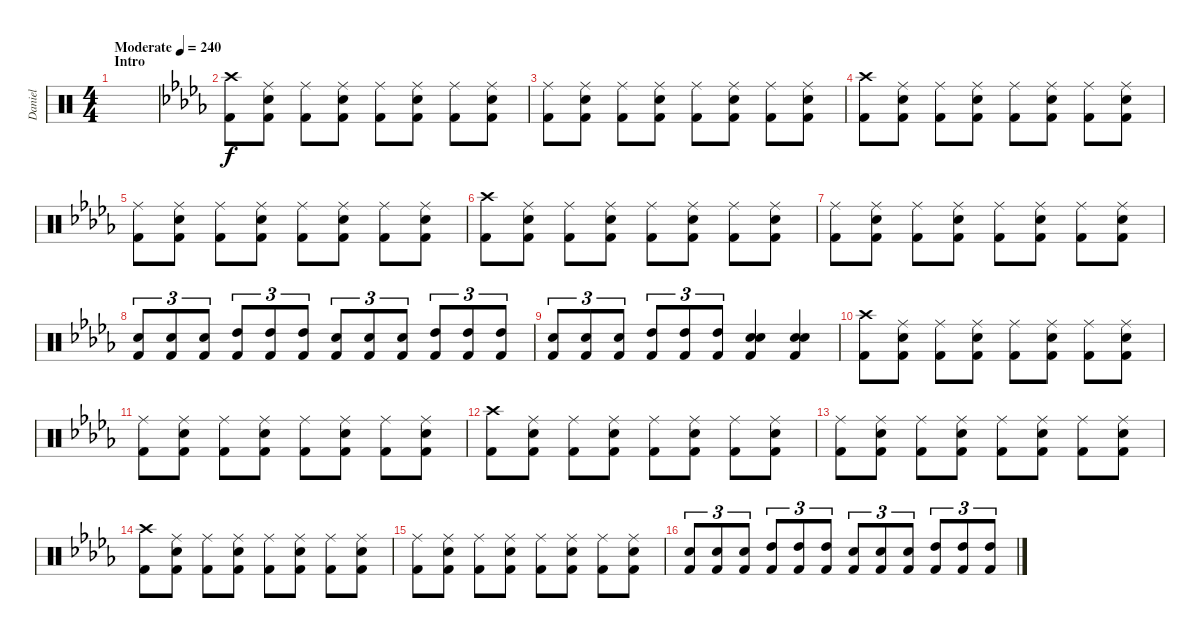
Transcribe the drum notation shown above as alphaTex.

\track ("Daniel" "Daniel") {instrument percussion}
\staff {score}
\articulation defaults
\ts (4 4)
\section ("" "Intro")
\tempo (240 "Moderate")
\clef neutral
\ks c
|
\ks bbminor
("Crash high (hit)" "Kick (hit) 2").8 ("Ride (middle)" "Snare (hit) 2" "Kick (hit) 2").8 ("Ride (middle)" "Kick (hit) 2").8 ("Ride (middle)" "Snare (hit) 2" "Kick (hit) 2").8 ("Ride (middle)" "Kick (hit) 2").8 ("Ride (middle)" "Snare (hit) 2" "Kick (hit) 2").8 ("Ride (middle)" "Kick (hit) 2").8 ("Ride (middle)" "Snare (hit) 2" "Kick (hit) 2").8 |
("Ride (middle)" "Kick (hit) 2").8 ("Ride (middle)" "Snare (hit) 2" "Kick (hit) 2").8 ("Ride (middle)" "Kick (hit) 2").8 ("Ride (middle)" "Snare (hit) 2" "Kick (hit) 2").8 ("Ride (middle)" "Kick (hit) 2").8 ("Ride (middle)" "Snare (hit) 2" "Kick (hit) 2").8 ("Ride (middle)" "Kick (hit) 2").8 ("Ride (middle)" "Snare (hit) 2" "Kick (hit) 2").8 |
("Crash high (hit)" "Kick (hit) 2").8 ("Ride (middle)" "Snare (hit) 2" "Kick (hit) 2").8 ("Ride (middle)" "Kick (hit) 2").8 ("Ride (middle)" "Snare (hit) 2" "Kick (hit) 2").8 ("Ride (middle)" "Kick (hit) 2").8 ("Ride (middle)" "Snare (hit) 2" "Kick (hit) 2").8 ("Ride (middle)" "Kick (hit) 2").8 ("Ride (middle)" "Snare (hit) 2" "Kick (hit) 2").8 |
("Ride (middle)" "Kick (hit) 2").8 ("Ride (middle)" "Snare (hit) 2" "Kick (hit) 2").8 ("Ride (middle)" "Kick (hit) 2").8 ("Ride (middle)" "Snare (hit) 2" "Kick (hit) 2").8 ("Ride (middle)" "Kick (hit) 2").8 ("Ride (middle)" "Snare (hit) 2" "Kick (hit) 2").8 ("Ride (middle)" "Kick (hit) 2").8 ("Ride (middle)" "Snare (hit) 2" "Kick (hit) 2").8 |
("Crash high (hit)" "Kick (hit) 2").8 ("Ride (middle)" "Snare (hit) 2" "Kick (hit) 2").8 ("Ride (middle)" "Kick (hit) 2").8 ("Ride (middle)" "Snare (hit) 2" "Kick (hit) 2").8 ("Ride (middle)" "Kick (hit) 2").8 ("Ride (middle)" "Snare (hit) 2" "Kick (hit) 2").8 ("Ride (middle)" "Kick (hit) 2").8 ("Ride (middle)" "Snare (hit) 2" "Kick (hit) 2").8 |
("Ride (middle)" "Kick (hit) 2").8 ("Ride (middle)" "Snare (hit) 2" "Kick (hit) 2").8 ("Ride (middle)" "Kick (hit) 2").8 ("Ride (middle)" "Snare (hit) 2" "Kick (hit) 2").8 ("Ride (middle)" "Kick (hit) 2").8 ("Ride (middle)" "Snare (hit) 2" "Kick (hit) 2").8 ("Ride (middle)" "Kick (hit) 2").8 ("Ride (middle)" "Snare (hit) 2" "Kick (hit) 2").8 |
("Snare (hit) 2" "Kick (hit) 2").8{tu (3 2)} ("Snare (hit) 2" "Kick (hit) 2").8{tu (3 2)} ("Snare (hit) 2" "Kick (hit) 2").8{tu (3 2)} ("High Tom (hit)" "Kick (hit) 2").8{tu (3 2)} ("High Tom (hit)" "Kick (hit) 2").8{tu (3 2)} ("High Tom (hit)" "Kick (hit) 2").8{tu (3 2)} ("Snare (hit) 2" "Kick (hit) 2").8{tu (3 2)} ("Snare (hit) 2" "Kick (hit) 2").8{tu (3 2)} ("Snare (hit) 2" "Kick (hit) 2").8{tu (3 2)} ("High Tom (hit)" "Kick (hit) 2").8{tu (3 2)} ("High Tom (hit)" "Kick (hit) 2").8{tu (3 2)} ("High Tom (hit)" "Kick (hit) 2").8{tu (3 2)} |
("Snare (hit) 2" "Kick (hit) 2").8{tu (3 2)} ("Snare (hit) 2" "Kick (hit) 2").8{tu (3 2)} ("Snare (hit) 2" "Kick (hit) 2").8{tu (3 2)} ("High Tom (hit)" "Kick (hit) 2").8{tu (3 2)} ("High Tom (hit)" "Kick (hit) 2").8{tu (3 2)} ("High Tom (hit)" "Kick (hit) 2").8{tu (3 2)} ("Snare (hit) 2" "Snare (hit) 2" "Kick (hit) 2").4 ("Snare (hit) 2" "Snare (hit) 2" "Kick (hit) 2").4 |
("Crash high (hit)" "Kick (hit) 2").8 ("Ride (middle)" "Snare (hit) 2" "Kick (hit) 2").8 ("Ride (middle)" "Kick (hit) 2").8 ("Ride (middle)" "Snare (hit) 2" "Kick (hit) 2").8 ("Ride (middle)" "Kick (hit) 2").8 ("Ride (middle)" "Snare (hit) 2" "Kick (hit) 2").8 ("Ride (middle)" "Kick (hit) 2").8 ("Ride (middle)" "Snare (hit) 2" "Kick (hit) 2").8 |
("Ride (middle)" "Kick (hit) 2").8 ("Ride (middle)" "Snare (hit) 2" "Kick (hit) 2").8 ("Ride (middle)" "Kick (hit) 2").8 ("Ride (middle)" "Snare (hit) 2" "Kick (hit) 2").8 ("Ride (middle)" "Kick (hit) 2").8 ("Ride (middle)" "Snare (hit) 2" "Kick (hit) 2").8 ("Ride (middle)" "Kick (hit) 2").8 ("Ride (middle)" "Snare (hit) 2" "Kick (hit) 2").8 |
("Crash high (hit)" "Kick (hit) 2").8 ("Ride (middle)" "Snare (hit) 2" "Kick (hit) 2").8 ("Ride (middle)" "Kick (hit) 2").8 ("Ride (middle)" "Snare (hit) 2" "Kick (hit) 2").8 ("Ride (middle)" "Kick (hit) 2").8 ("Ride (middle)" "Snare (hit) 2" "Kick (hit) 2").8 ("Ride (middle)" "Kick (hit) 2").8 ("Ride (middle)" "Snare (hit) 2" "Kick (hit) 2").8 |
("Ride (middle)" "Kick (hit) 2").8 ("Ride (middle)" "Snare (hit) 2" "Kick (hit) 2").8 ("Ride (middle)" "Kick (hit) 2").8 ("Ride (middle)" "Snare (hit) 2" "Kick (hit) 2").8 ("Ride (middle)" "Kick (hit) 2").8 ("Ride (middle)" "Snare (hit) 2" "Kick (hit) 2").8 ("Ride (middle)" "Kick (hit) 2").8 ("Ride (middle)" "Snare (hit) 2" "Kick (hit) 2").8 |
("Crash high (hit)" "Kick (hit) 2").8 ("Ride (middle)" "Snare (hit) 2" "Kick (hit) 2").8 ("Ride (middle)" "Kick (hit) 2").8 ("Ride (middle)" "Snare (hit) 2" "Kick (hit) 2").8 ("Ride (middle)" "Kick (hit) 2").8 ("Ride (middle)" "Snare (hit) 2" "Kick (hit) 2").8 ("Ride (middle)" "Kick (hit) 2").8 ("Ride (middle)" "Snare (hit) 2" "Kick (hit) 2").8 |
("Ride (middle)" "Kick (hit) 2").8 ("Ride (middle)" "Snare (hit) 2" "Kick (hit) 2").8 ("Ride (middle)" "Kick (hit) 2").8 ("Ride (middle)" "Snare (hit) 2" "Kick (hit) 2").8 ("Ride (middle)" "Kick (hit) 2").8 ("Ride (middle)" "Snare (hit) 2" "Kick (hit) 2").8 ("Ride (middle)" "Kick (hit) 2").8 ("Ride (middle)" "Snare (hit) 2" "Kick (hit) 2").8 |
("Snare (hit) 2" "Kick (hit) 2").8{tu (3 2)} ("Snare (hit) 2" "Kick (hit) 2").8{tu (3 2)} ("Snare (hit) 2" "Kick (hit) 2").8{tu (3 2)} ("High Tom (hit)" "Kick (hit) 2").8{tu (3 2)} ("High Tom (hit)" "Kick (hit) 2").8{tu (3 2)} ("High Tom (hit)" "Kick (hit) 2").8{tu (3 2)} ("Snare (hit) 2" "Kick (hit) 2").8{tu (3 2)} ("Snare (hit) 2" "Kick (hit) 2").8{tu (3 2)} ("Snare (hit) 2" "Kick (hit) 2").8{tu (3 2)} ("High Tom (hit)" "Kick (hit) 2").8{tu (3 2)} ("High Tom (hit)" "Kick (hit) 2").8{tu (3 2)} ("High Tom (hit)" "Kick (hit) 2").8{tu (3 2)}
